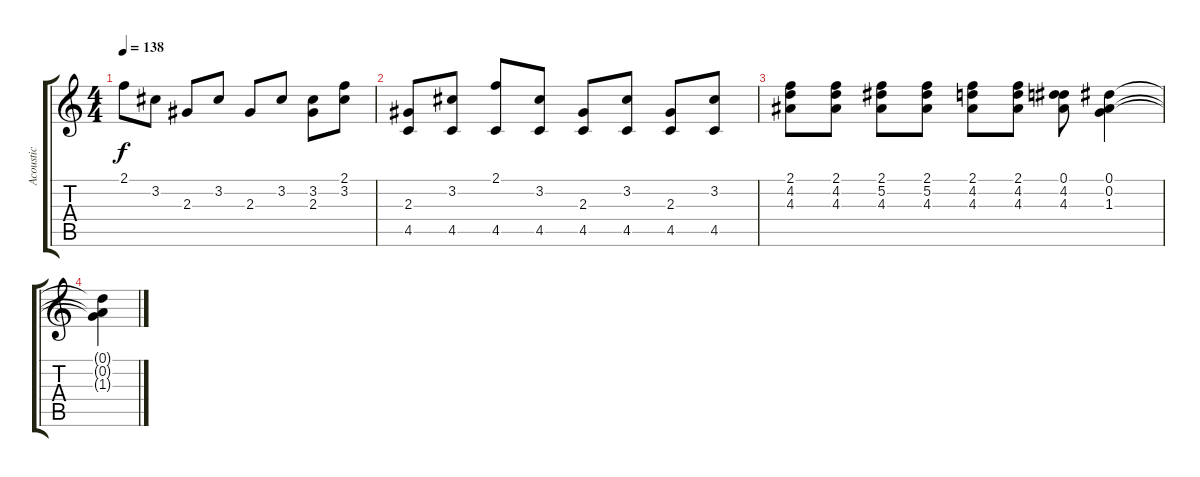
\track ("Acoustic" "Acoustic") {instrument acousticguitarsteel}
\staff {score tabs}
\tuning (Eb4 Bb3 Gb3 Db3 Ab2 Eb2) {hide}
\ts (4 4)
\tempo 138
\clef g2
\ks c
2.1.8{dy f} 3.2.8 2.3.8 3.2.8 2.3.8 3.2.8 (3.2 2.3).8 (2.1 3.2).8 |
(2.3 4.5).8 (3.2 4.5).8 (2.1 4.5).8 (3.2 4.5).8 (2.3 4.5).8 (3.2 4.5).8 (2.3 4.5).8 (3.2 4.5).8 |
(2.1 4.2 4.3).8 (2.1 4.2 4.3).8 (2.1 5.2 4.3).8 (2.1 5.2 4.3).8 (2.1 4.2 4.3).8 (2.1 4.2 4.3).8 (0.1 4.2 4.3).8 (0.1 0.2 1.3).4 |
(0.1{t} 0.2{t} 1.3{t}).4
